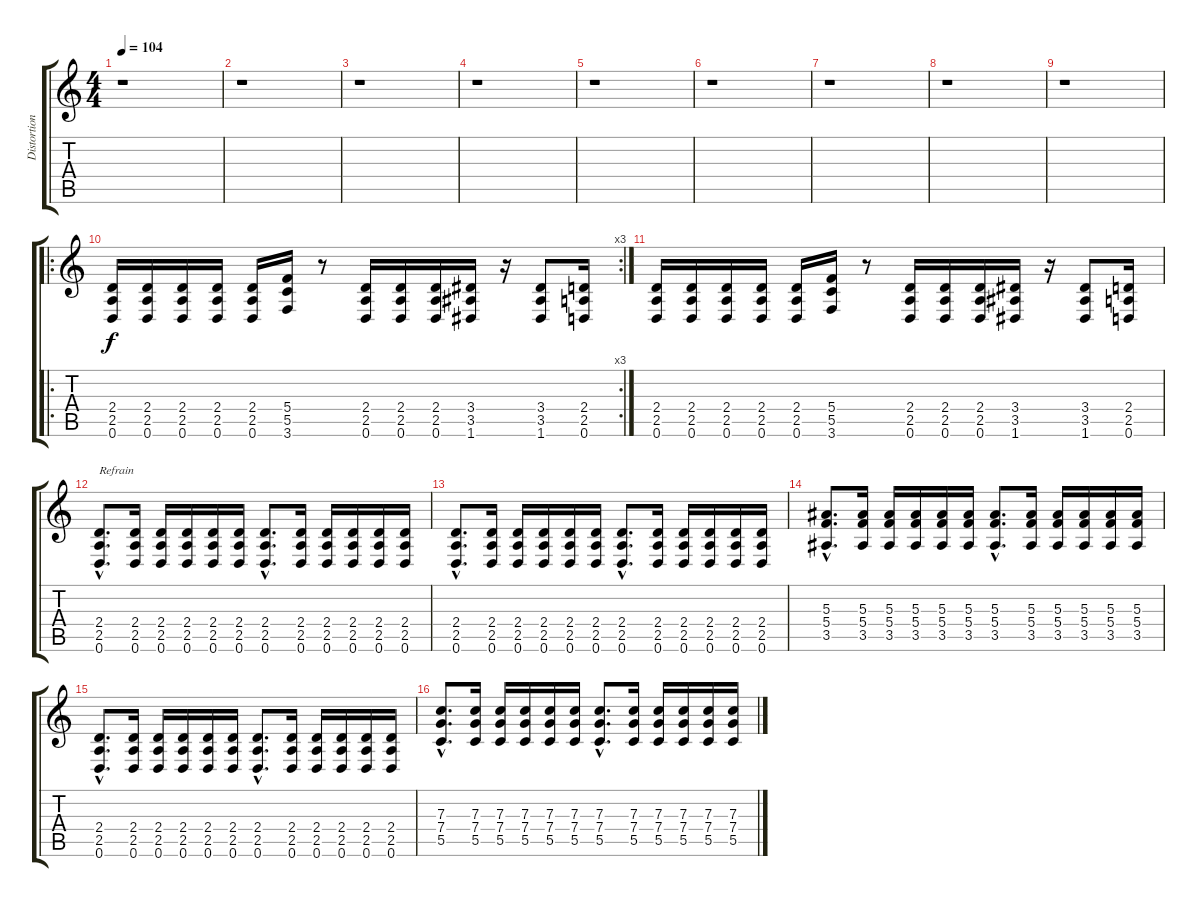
\track ("Distortion" "Distortion") {instrument distortionguitar}
\staff {score tabs}
\tuning (D4 A3 F3 C3 G2 D2) {hide}
\ts (4 4)
\tempo 104
\clef g2
\ks c
r.1{dy f instrument distortionguitar} |
r.1 |
r.1 |
r.1 |
r.1 |
r.1 |
r.1 |
r.1 |
r.1 |
\ro
\rc 3
(2.4 2.5 0.6).16 (2.4 2.5 0.6).16 (2.4 2.5 0.6).16 (2.4 2.5 0.6).16 (2.4 2.5 0.6).16 (5.4 5.5 3.6).16 r.8 (2.4 2.5 0.6).16 (2.4 2.5 0.6).16 (2.4 2.5 0.6).16 (3.4 3.5 1.6).16 r.16 (3.4 3.5 1.6).8 (2.4 2.5 0.6).16 |
(2.4 2.5 0.6).16 (2.4 2.5 0.6).16 (2.4 2.5 0.6).16 (2.4 2.5 0.6).16 (2.4 2.5 0.6).16 (5.4 5.5 3.6).16 r.8 (2.4 2.5 0.6).16 (2.4 2.5 0.6).16 (2.4 2.5 0.6).16 (3.4 3.5 1.6).16 r.16 (3.4 3.5 1.6).8 (2.4 2.5 0.6).16 |
(2.4{hac} 2.5{hac} 0.6{hac}).8{d txt "Refrain"} (2.4 2.5 0.6).16 (2.4 2.5 0.6).16 (2.4 2.5 0.6).16 (2.4 2.5 0.6).16 (2.4 2.5 0.6).16 (2.4{hac} 2.5{hac} 0.6{hac}).8{d} (2.4 2.5 0.6).16 (2.4 2.5 0.6).16 (2.4 2.5 0.6).16 (2.4 2.5 0.6).16 (2.4 2.5 0.6).16 |
(2.4{hac} 2.5{hac} 0.6{hac}).8{d} (2.4 2.5 0.6).16 (2.4 2.5 0.6).16 (2.4 2.5 0.6).16 (2.4 2.5 0.6).16 (2.4 2.5 0.6).16 (2.4{hac} 2.5{hac} 0.6{hac}).8{d} (2.4 2.5 0.6).16 (2.4 2.5 0.6).16 (2.4 2.5 0.6).16 (2.4 2.5 0.6).16 (2.4 2.5 0.6).16 |
(5.3{hac} 5.4{hac} 3.5{hac}).8{d} (5.3 5.4 3.5).16 (5.3 5.4 3.5).16 (5.3 5.4 3.5).16 (5.3 5.4 3.5).16 (5.3 5.4 3.5).16 (5.3{hac} 5.4{hac} 3.5{hac}).8{d} (5.3 5.4 3.5).16 (5.3 5.4 3.5).16 (5.3 5.4 3.5).16 (5.3 5.4 3.5).16 (5.3 5.4 3.5).16 |
(2.4{hac} 2.5{hac} 0.6{hac}).8{d} (2.4 2.5 0.6).16 (2.4 2.5 0.6).16 (2.4 2.5 0.6).16 (2.4 2.5 0.6).16 (2.4 2.5 0.6).16 (2.4{hac} 2.5{hac} 0.6{hac}).8{d} (2.4 2.5 0.6).16 (2.4 2.5 0.6).16 (2.4 2.5 0.6).16 (2.4 2.5 0.6).16 (2.4 2.5 0.6).16 |
(7.3{hac} 7.4{hac} 5.5{hac}).8{d} (7.3 7.4 5.5).16 (7.3 7.4 5.5).16 (7.3 7.4 5.5).16 (7.3 7.4 5.5).16 (7.3 7.4 5.5).16 (7.3{hac} 7.4{hac} 5.5{hac}).8{d} (7.3 7.4 5.5).16 (7.3 7.4 5.5).16 (7.3 7.4 5.5).16 (7.3 7.4 5.5).16 (7.3 7.4 5.5).16
